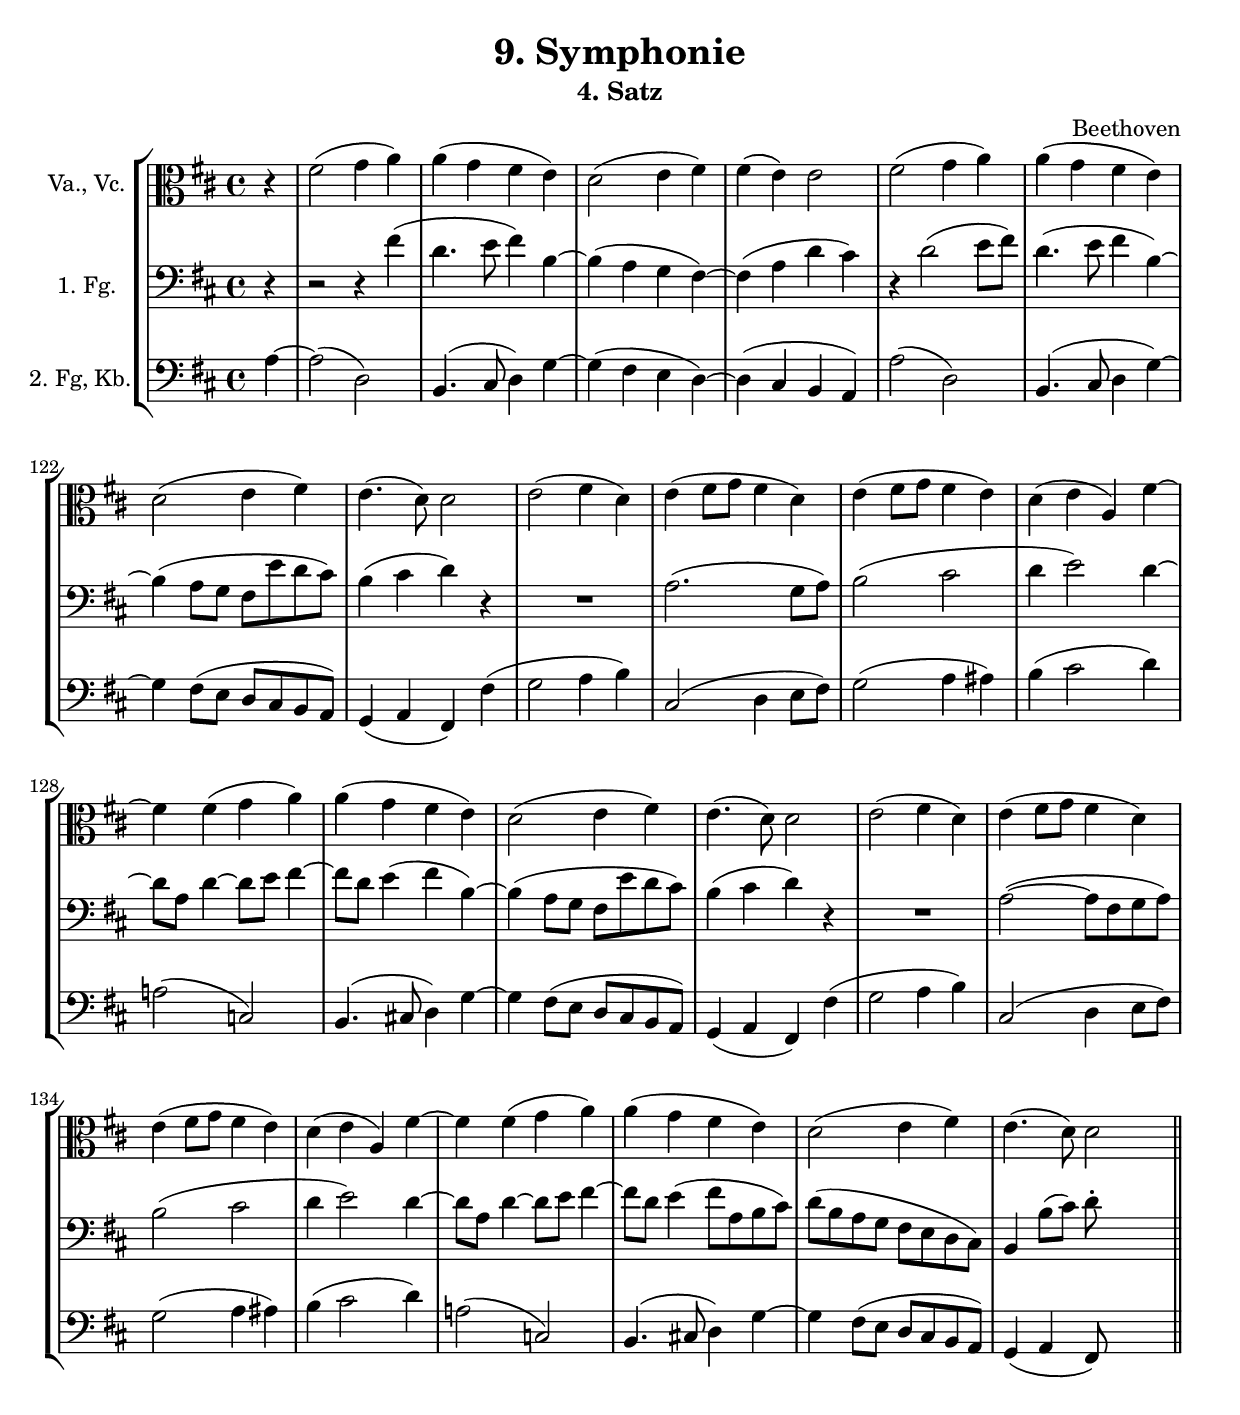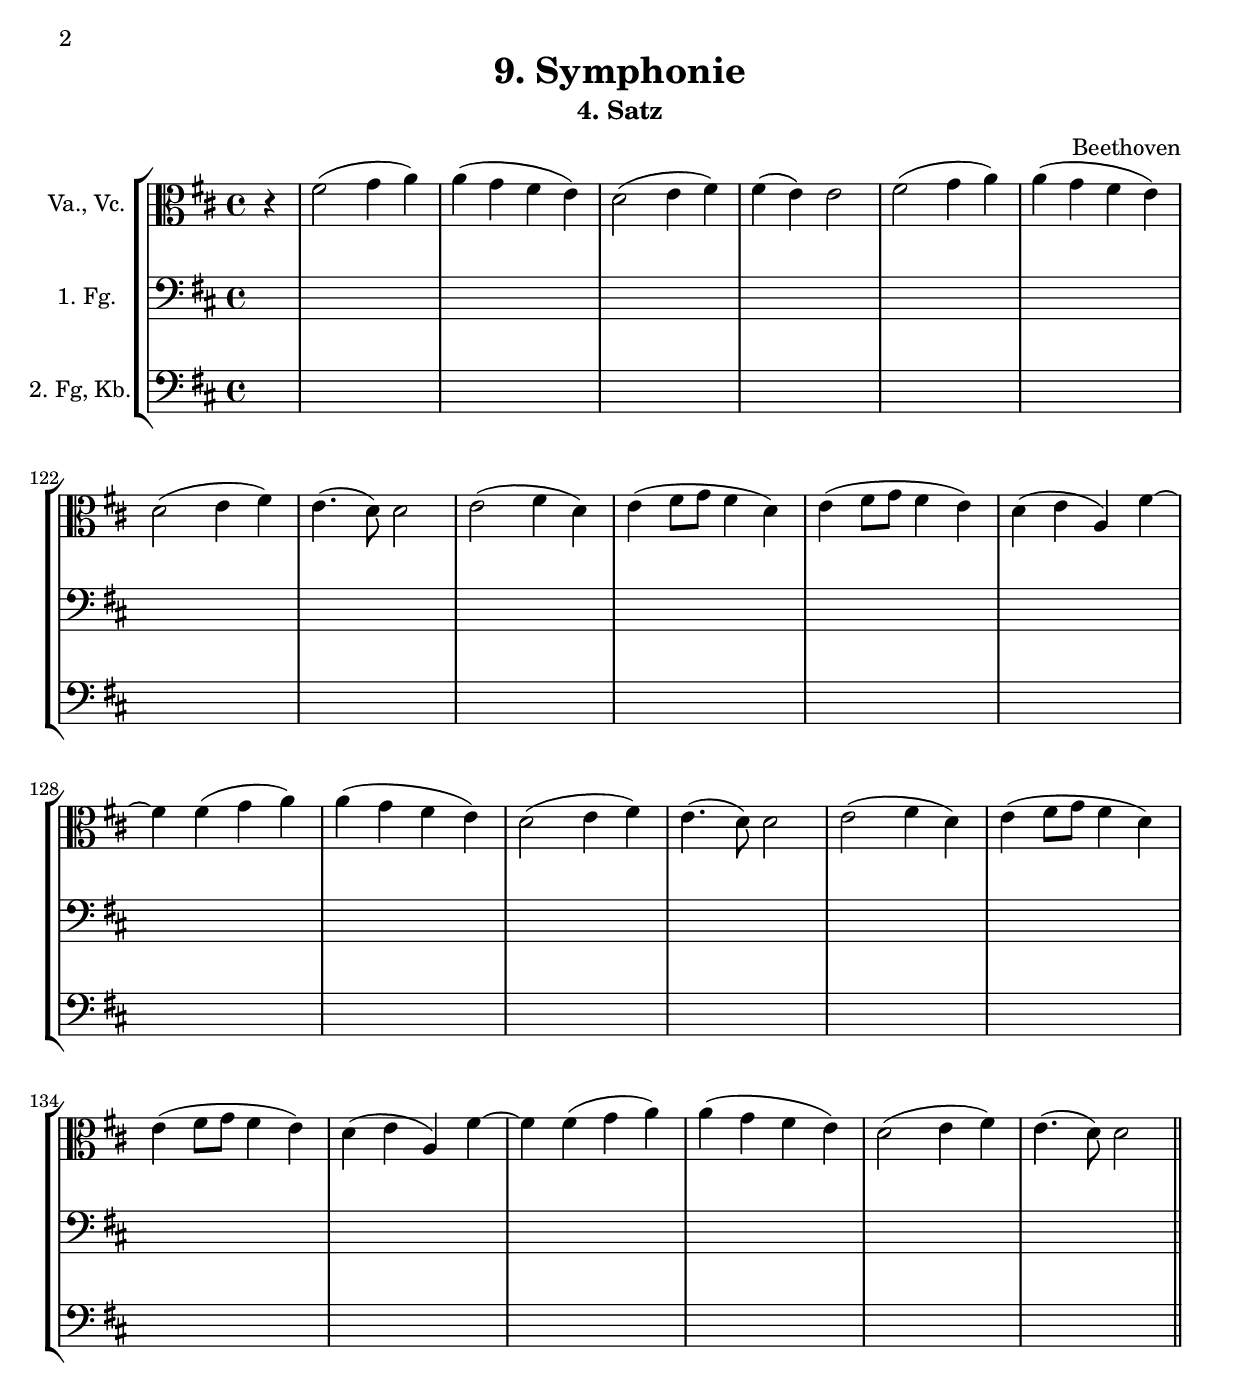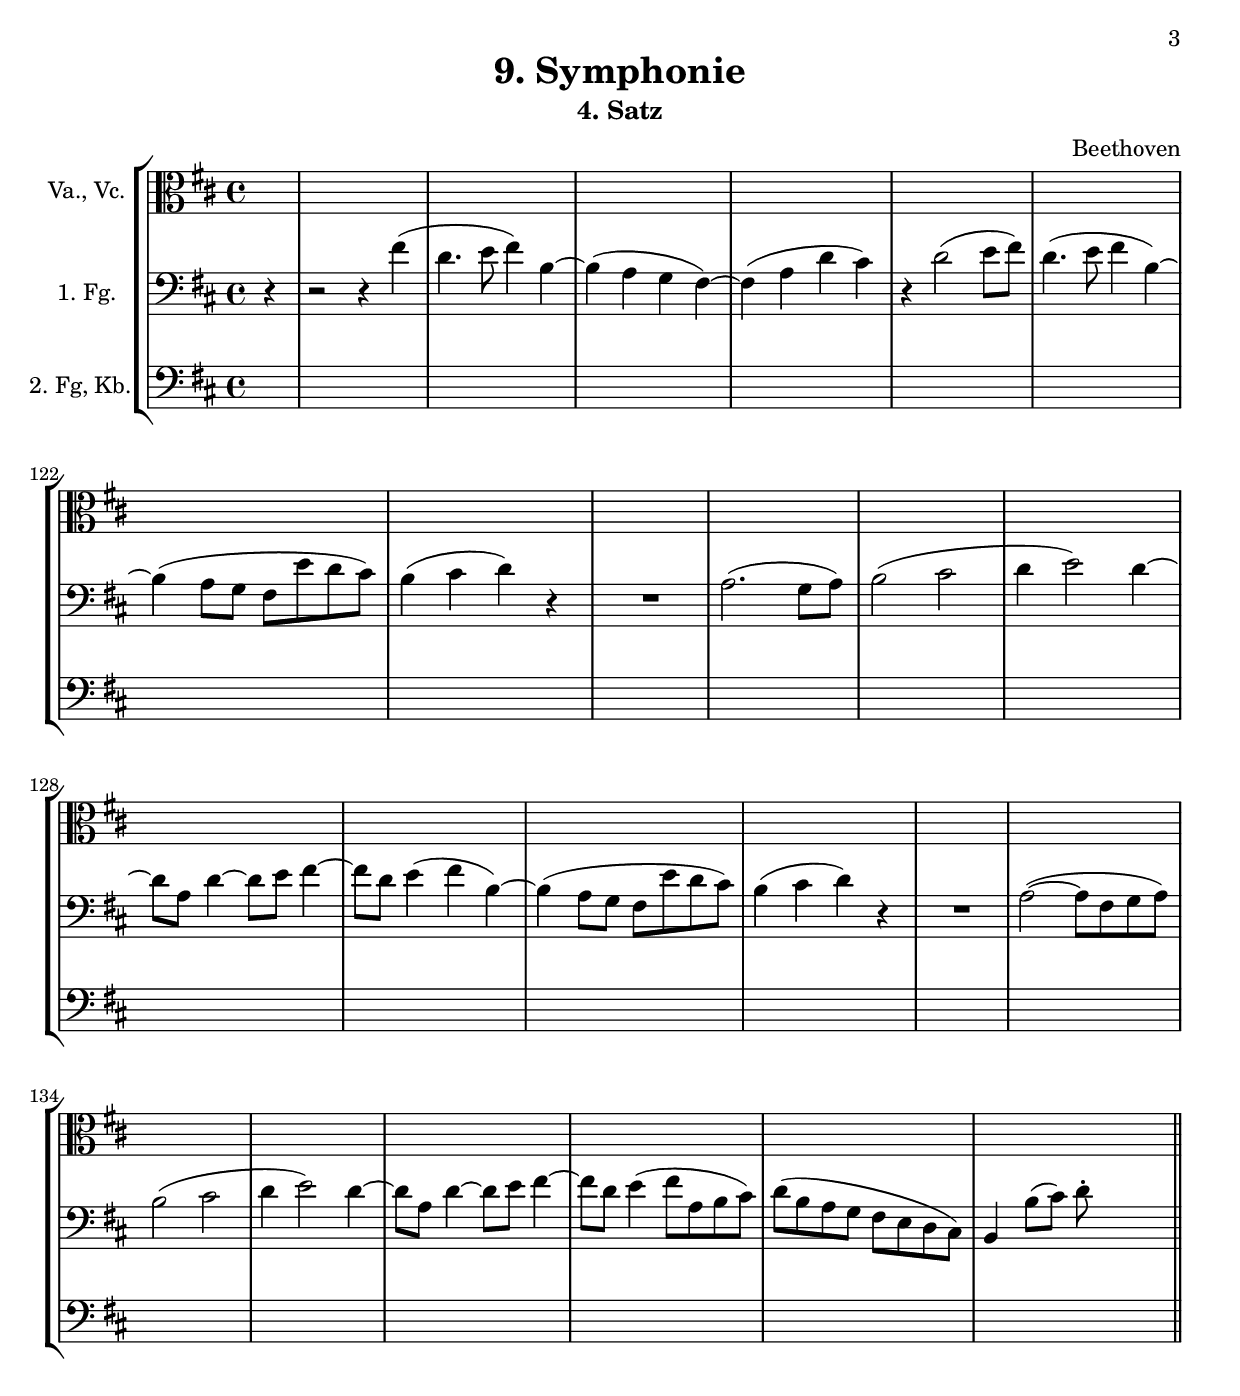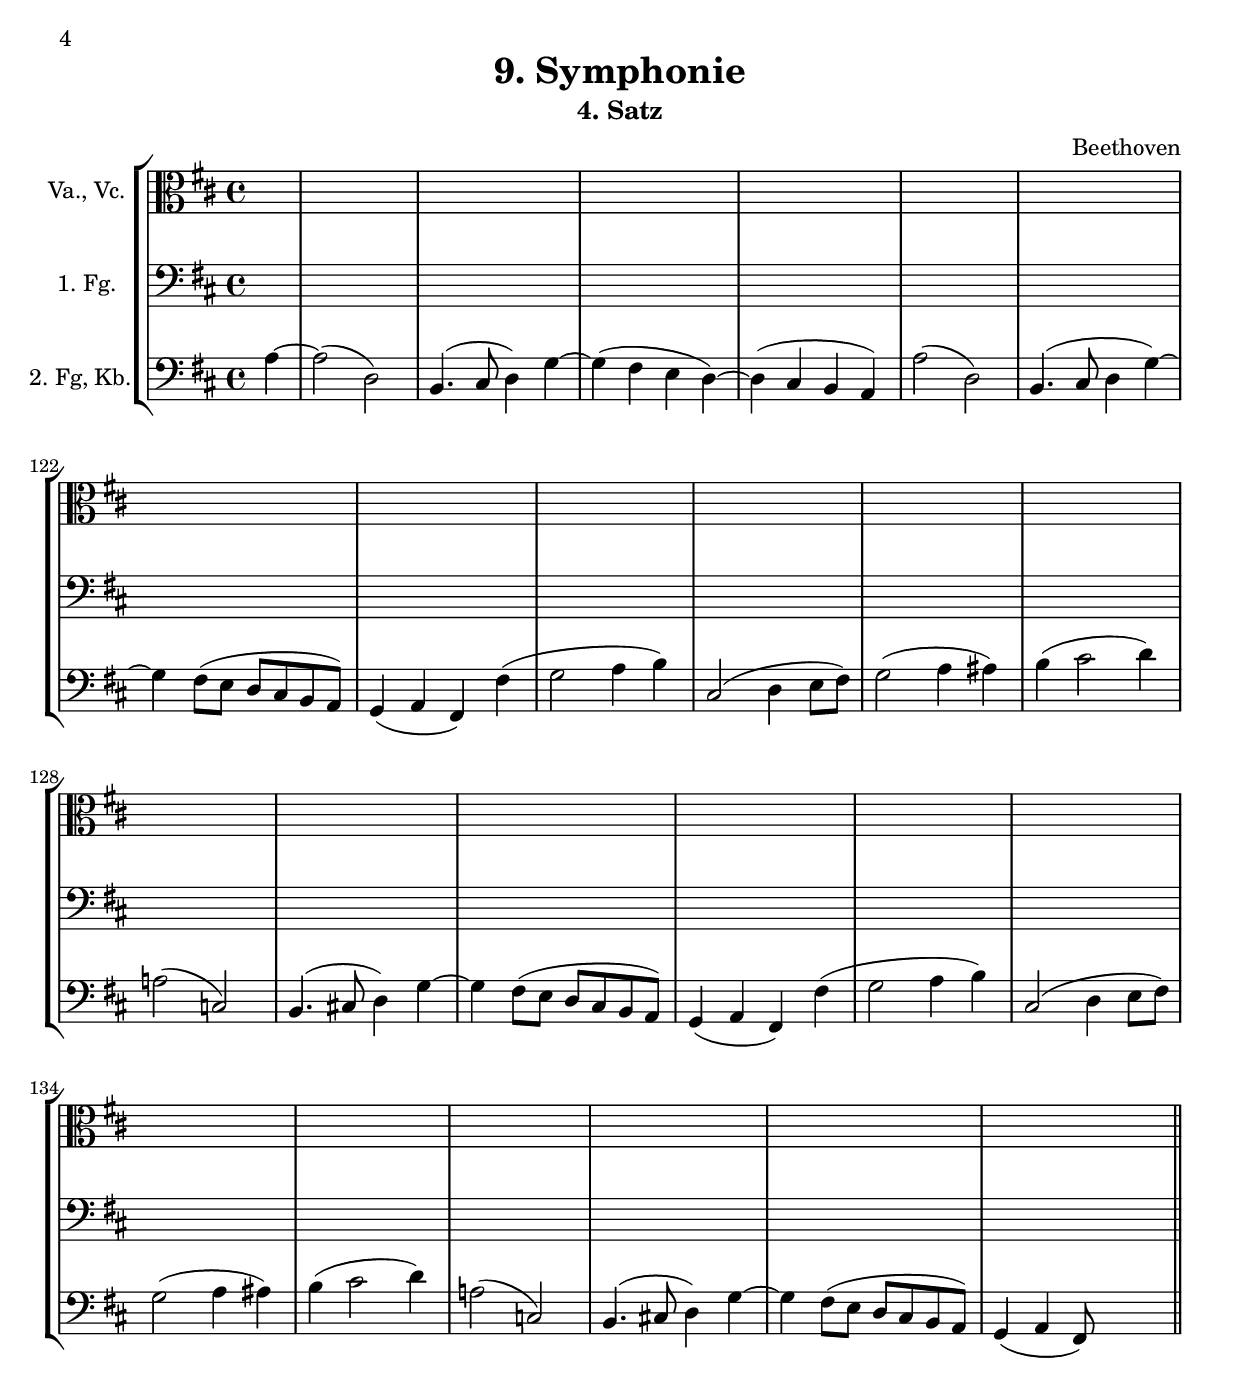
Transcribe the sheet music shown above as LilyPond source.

\version "2.14.2"
\include "deutsch.ly"

alt = \relative fis' {r4 fis2( g4 a) a( g fis e) d2( e4 fis) fis( e) e2 fis2( g4 a) a( g fis e) d2( e4 fis) e4.( d8) d2 e( fis4 d) e( fis8 g fis4 d) e( fis8 g fis4 e) d( e a,) fis'~fis fis( g a) a( g fis e) d2( e4 fis) e4.( d8) d2 e( fis4 d) e( fis8 g fis4 d) e( fis8 g fis4 e) d( e a,) fis'~fis fis( g a) a( g fis e) d2( e4 fis) e4.( d8) d2 }
tenor = \relative fis' {r4 r2 r4 fis( d4. e8 fis4) h, ~ h( a g fis) ~ fis( a d cis) r4 d2( e8 fis) d4.( e8 fis4 h,) ~ h( a8 g fis e' d cis) h4( cis d) r R1 a2.( g8 a) h2( cis d4 e2) d4 ~ d8 a d4 ~ d8 e fis4 ~ fis8 d e4( fis h,) ~ h( a8 g fis e' d cis) h4( cis d) r R1 a2( ~ a8 fis g a) h2( cis d4 e2) d4 ~ d8 a d4 ~ d8 e fis4 ~ fis8 d e4( fis8 a, h cis) d( h a g fis e d cis) h4 h'8( cis) d-. s s4}
bass = \relative a {a4 ~ a2( d,) h4.( cis8 d4) g ~ g( fis e d) ~ d( cis h a) a'2( d,) h4.( cis8 d4 g) ~ g fis8( e d cis h a) g4( a fis) fis'( g2 a4 h) cis,2( d4 e8 fis) g2( a4 ais) h( cis2 d4) a!2( c,) h4.( cis!8 d4) g ~ g fis8( e d cis h a) g4( a fis) fis'( g2 a4 h) cis,2( d4 e8 fis) g2( a4 ais) h( cis2 d4) a!2( c,) h4.( cis!8 d4) g ~ g fis8( e d cis h a) g4( a fis8) s s4}
tacet = {s4 s1*6 \break s \break s \break s}

\bookpart
{
\header
{
  title = "9. Symphonie"
  subtitle = "4. Satz"
  composer = "Beethoven"
}

\score
{
\new StaffGroup
<<
\new Staff
{
\set Score.currentBarNumber = #116
\set Staff.instrumentName = #"Va., Vc."
\clef alto \key d \major \time 4/4 \partial 4
\bar ""
\alt
\bar "||"
}
\new Staff
{
\set Staff.instrumentName = #"1. Fg."
\clef bass \key d \major \time 4/4
\tenor
}
\new Staff
{
\set Staff.instrumentName = #"2. Fg, Kb."
\clef bass \key d \major \time 4/4
\bass
}
>>
\layout {}
}
}

\bookpart
{
\header
{
  title = "9. Symphonie"
  subtitle = "4. Satz"
  composer = "Beethoven"
}

\score
{
\new StaffGroup
<<
\new Staff
{
\set Score.currentBarNumber = #116
\set Staff.instrumentName = #"Va., Vc."
\clef alto \key d \major \time 4/4 \partial 4
\bar ""
\alt
\bar "||"
}
\new Staff
{
\set Staff.instrumentName = #"1. Fg."
\clef bass \key d \major \time 4/4
\tacet
}
\new Staff
{
\set Staff.instrumentName = #"2. Fg, Kb."
\clef bass \key d \major \time 4/4
\tacet
}
>>
\layout {}
}
}

\bookpart
{
\header
{
  title = "9. Symphonie"
  subtitle = "4. Satz"
  composer = "Beethoven"
}

\score
{
\new StaffGroup
<<
\new Staff
{
\set Score.currentBarNumber = #116
\set Staff.instrumentName = #"Va., Vc."
\clef alto \key d \major \time 4/4 \partial 4
\bar ""
\tacet
\bar "||"
}
\new Staff
{
\set Staff.instrumentName = #"1. Fg."
\clef bass \key d \major \time 4/4
\tenor
}
\new Staff
{
\set Staff.instrumentName = #"2. Fg, Kb."
\clef bass \key d \major \time 4/4
\tacet
}
>>
\layout {}
}
}

\bookpart
{
\header
{
  title = "9. Symphonie"
  subtitle = "4. Satz"
  composer = "Beethoven"
}

\score
{
\new StaffGroup
<<
\new Staff
{
\set Score.currentBarNumber = #116
\set Staff.instrumentName = #"Va., Vc."
\clef alto \key d \major \time 4/4 \partial 4
\bar ""
\tacet
\bar "||"
}
\new Staff
{
\set Staff.instrumentName = #"1. Fg."
\clef bass \key d \major \time 4/4
\tacet
}
\new Staff
{
\set Staff.instrumentName = #"2. Fg, Kb."
\clef bass \key d \major \time 4/4
\bass
}
>>
\layout {}
}
}

